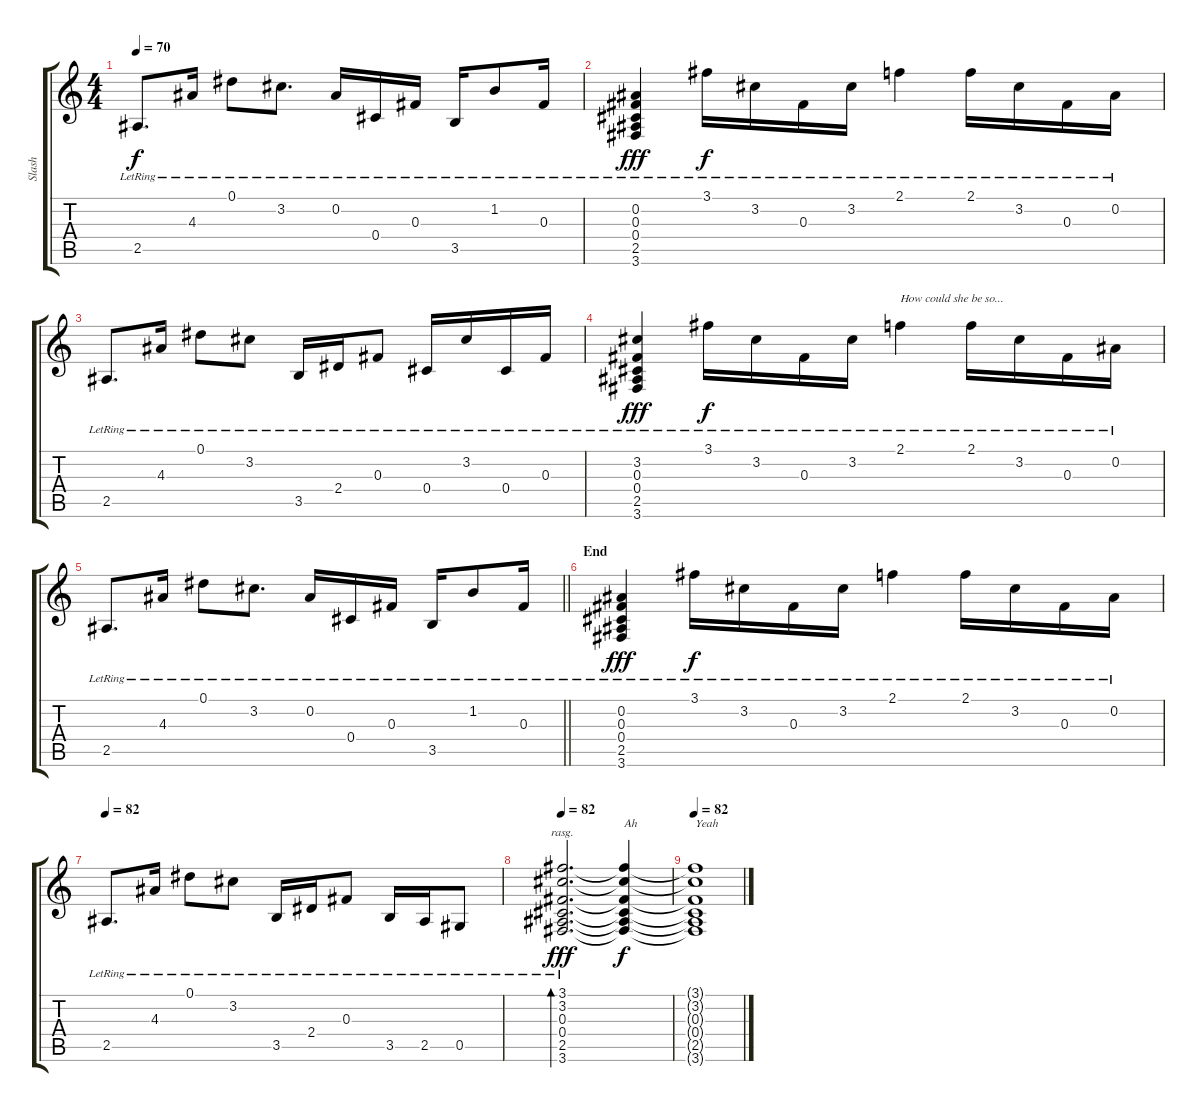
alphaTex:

\track ("Slash" "Slash") {instrument electricguitarclean}
\staff {score tabs}
\tuning (Eb4 Bb3 Gb3 Db3 Ab2 Eb2) {hide}
\ts (4 4)
\tempo 70
\clef g2
\ks c
2.5{lr}.8{d dy f} 4.3{lr}.16 0.1{lr}.8 3.2{lr}.8{d} 0.2{lr}.16 0.4{lr}.16 0.3{lr}.16 3.5{lr}.16 1.2{lr}.8 0.3{lr}.16 |
(0.2{lr} 0.3{lr} 0.4{lr} 2.5 3.6{lr}).4{dy fff} 3.1{lr}.16{dy f} 3.2{lr}.16 0.3{lr}.16 3.2{lr}.16 2.1{lr}.4 2.1{lr}.16 3.2{lr}.16 0.3{lr}.16 0.2{lr}.16 |
2.5{lr}.8{d} 4.3{lr}.16 0.1{lr}.8 3.2{lr}.8 3.5{lr}.16 2.4{lr}.16 0.3{lr}.8 0.4{lr}.16 3.2{lr}.16 0.4{lr}.16 0.3{lr}.16 |
(3.2{lr} 0.3{lr} 0.4{lr} 2.5 3.6{lr}).4{dy fff} 3.1{lr}.16{dy f} 3.2{lr}.16 0.3{lr}.16 3.2{lr}.16 2.1{lr}.4{txt "How could she be so..."} 2.1{lr}.16 3.2{lr}.16 0.3{lr}.16 0.2{lr}.16 |
\barLineRight lightlight
2.5{lr}.8{d} 4.3{lr}.16 0.1{lr}.8 3.2{lr}.8{d} 0.2{lr}.16 0.4{lr}.16 0.3{lr}.16 3.5{lr}.16 1.2{lr}.8 0.3{lr}.16 |
\section ("" "End")
(0.2{lr} 0.3{lr} 0.4{lr} 2.5 3.6{lr}).4{dy fff} 3.1{lr}.16{dy f} 3.2{lr}.16 0.3{lr}.16 3.2{lr}.16 2.1{lr}.4 2.1{lr}.16 3.2{lr}.16 0.3{lr}.16 0.2{lr}.16 |
\tempo 82
2.5{lr}.8{d} 4.3{lr}.16 0.1{lr}.8 3.2{lr}.8 3.5{lr}.16 2.4{lr}.16 0.3{lr}.8 3.5{lr}.16 2.5{lr}.16 0.5{lr}.8 |
\tempo 82
(3.1 3.2 0.3 0.4 2.5 3.6{lr}).2{d bd 60 rasg ii dy fff} (3.1{t} 3.2{t} 0.3{t} 0.4{t} 2.5{t} 3.6{t}).4{txt "Ah" dy f} |
\tempo 82
(3.1{t} 3.2{t} 0.3{t} 0.4{t} 2.5{t} 3.6{t}).1{txt "Yeah"}
